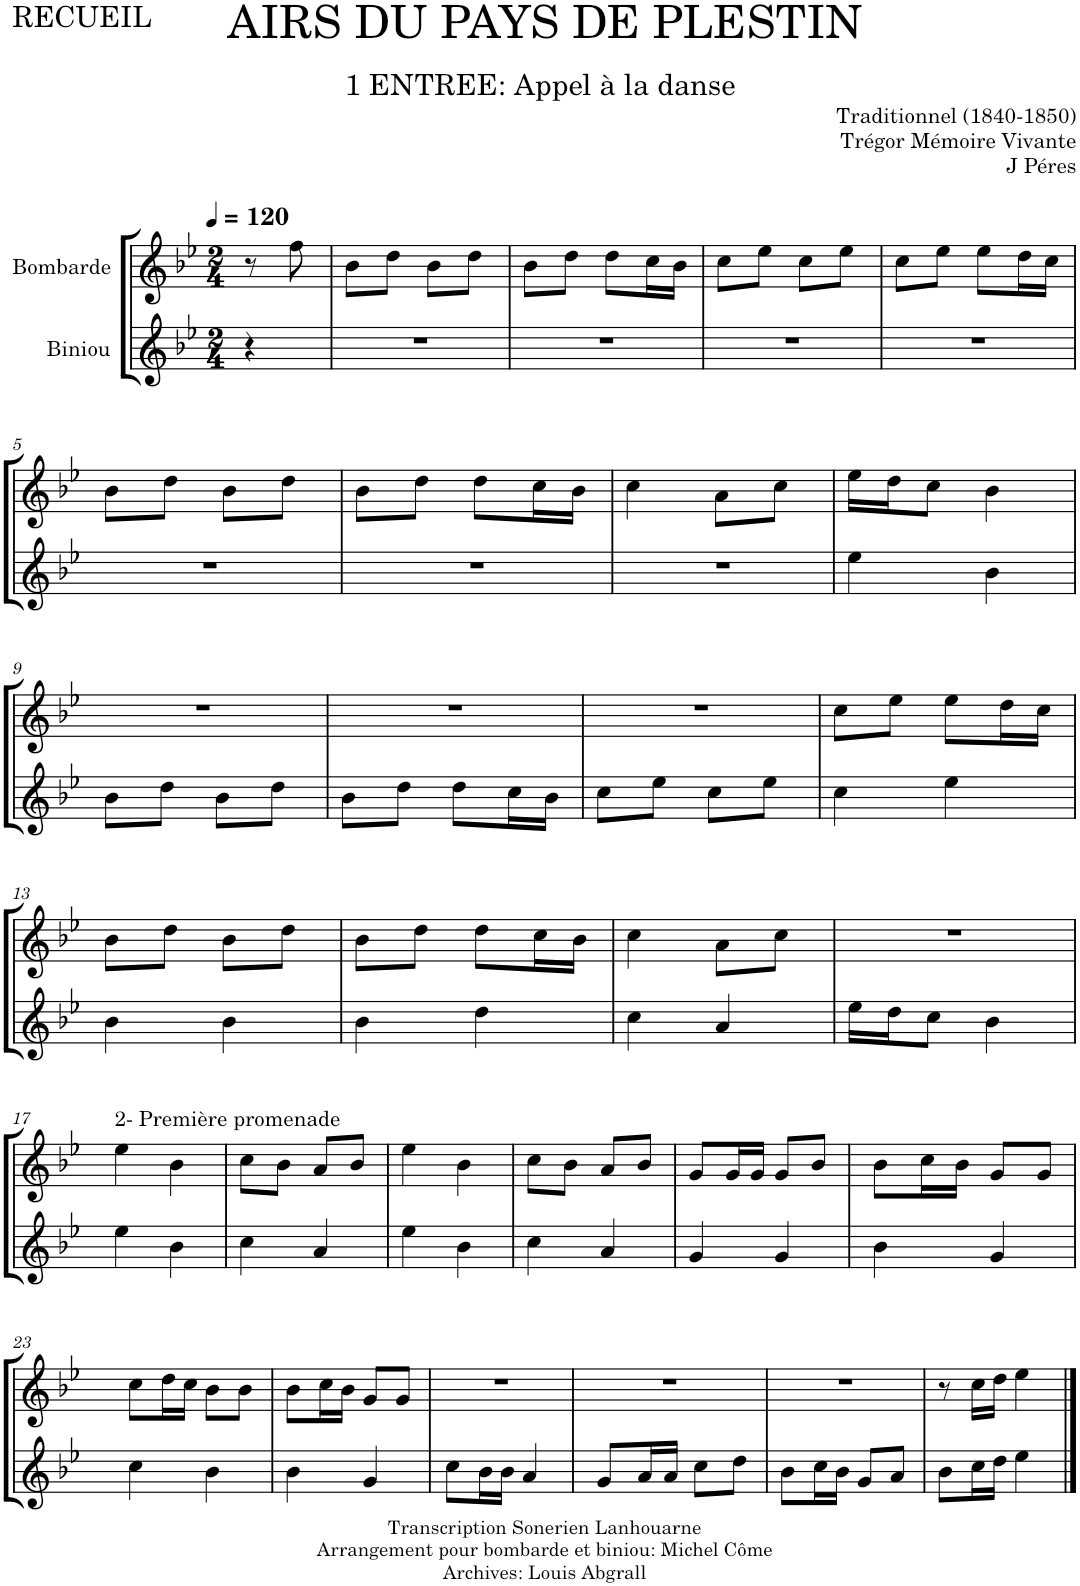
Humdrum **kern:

**kern	**kern
*part2	*part1
*staff2	*staff1
*I"Biniou	*I"Bombarde
*clefG2	*clefG2
*Trd-7c-12	*
*k[b-e-]	*k[b-e-]
*M2/4	*M2/4
*MM120	*MM120
=	=
4r	8r
.	8ff\
=1	=1
2r	8b-\L
.	8dd\J
.	8b-\L
.	8dd\J
=2	=2
2r	8b-\L
.	8dd\J
.	8dd\L
.	16cc\L
.	16b-\JJ
=3	=3
2r	8cc\L
.	8ee-\J
.	8cc\L
.	8ee-\J
=4	=4
2r	8cc\L
.	8ee-\J
.	8ee-\L
.	16dd\L
.	16cc\JJ
!!LO:LB:g=z
=5	=5
2r	8b-\L
.	8dd\J
.	8b-\L
.	8dd\J
=6	=6
2r	8b-\L
.	8dd\J
.	8dd\L
.	16cc\L
.	16b-\JJ
=7	=7
2r	4cc\
.	8a\L
.	8cc\J
=8	=8
4ee-\	16ee-\LL
.	16dd\J
.	8cc\J
4b-\	4b-\
!!LO:LB:g=z
=9	=9
8b-\L	2r
8dd\J	.
8b-\L	.
8dd\J	.
=10	=10
8b-\L	2r
8dd\J	.
8dd\L	.
16cc\L	.
16b-\JJ	.
=11	=11
8cc\L	2r
8ee-\J	.
8cc\L	.
8ee-\J	.
=12	=12
4cc\	8cc\L
.	8ee-\J
4ee-\	8ee-\L
.	16dd\L
.	16cc\JJ
!!LO:LB:g=z
=13	=13
4b-\	8b-\L
.	8dd\J
4b-\	8b-\L
.	8dd\J
=14	=14
4b-\	8b-\L
.	8dd\J
4dd\	8dd\L
.	16cc\L
.	16b-\JJ
=15	=15
4cc\	4cc\
4a/	8a\L
.	8cc\J
=16	=16
16ee-\LL	2r
16dd\J	.
8cc\J	.
4b-\	.
!!LO:LB:g=z
=17	=17
!	!LO:TX:a:t=2- Première promenade
4ee-\	4ee-\
4b-\	4b-\
=18	=18
4cc\	8cc\L
.	8b-\J
4a/	8a/L
.	8b-/J
=19	=19
4ee-\	4ee-\
4b-\	4b-\
=20	=20
4cc\	8cc\L
.	8b-\J
4a/	8a/L
.	8b-/J
=21	=21
4g/	8g/L
.	16g/L
.	16g/JJ
4g/	8g/L
.	8b-/J
=22	=22
4b-\	8b-\L
.	16cc\L
.	16b-\JJ
4g/	8g/L
.	8g/J
!!LO:LB:g=z
=23	=23
*k[b-e-]	*k[b-e-]
4cc\	8cc\L
.	16dd\L
.	16cc\JJ
4b-\	8b-\L
.	8b-\J
=24	=24
4b-\	8b-\L
.	16cc\L
.	16b-\JJ
4g/	8g/L
.	8g/J
=25	=25
8cc\L	2r
16b-\L	.
16b-\JJ	.
4a/	.
=26	=26
8g/L	2r
16a/L	.
16a/JJ	.
8cc\L	.
8dd\J	.
=27	=27
8b-\L	2r
16cc\L	.
16b-\JJ	.
8g/L	.
8a/J	.
=28	=28
8b-\L	8r
16cc\L	16cc\LL
16dd\JJ	16dd\JJ
4ee-\	4ee-\
==	==
*-	*-
